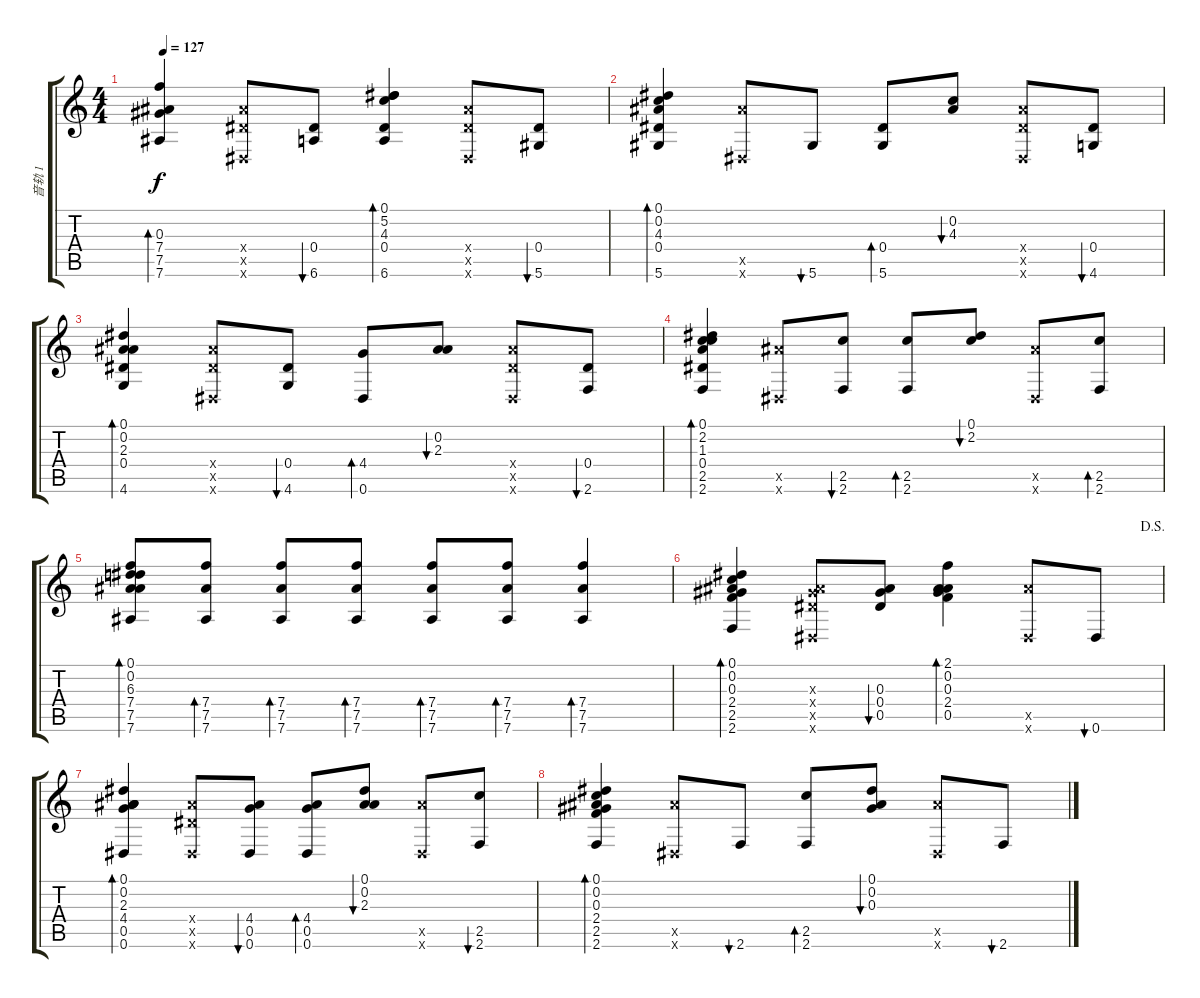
\track ("音轨 1" "音轨 1") {instrument acousticguitarsteel}
\staff {score tabs}
\tuning (Eb4 Bb3 Ab3 Eb3 Bb3 Eb2) {hide}
\ts (4 4)
\tempo 127
\clef g2
\ks c
(0.3 7.4 7.5 7.6).4{bd 60 dy f} (0.4{x} 0.5{x} 0.6{x}).8 (0.4 6.6).8{bu 60} (0.1 5.2 4.3 0.4 6.6).4{bd 60} (0.4{x} 0.5{x} 0.6{x}).8 (0.4 5.6).8{bu 60} |
(0.1 0.2 4.3 0.4 5.6).4{bd 60} (0.5{x} 0.6{x}).8 5.6.8{bu 60} (0.4 5.6).8{bd 60} (0.2 4.3).8{bu 60} (0.4{x} 0.5{x} 0.6{x}).8 (0.4 4.6).8{bu 60} |
(0.1 0.2 2.3 0.4 4.6).4{bd 60} (0.4{x} 0.5{x} 0.6{x}).8 (0.4 4.6).8{bu 60} (4.4 0.6).8{bd 60} (0.2 2.3).8{bu 60} (0.4{x} 0.5{x} 0.6{x}).8 (0.4 2.6).8{bu 60} |
(0.1 2.2 1.3 0.4 2.5 2.6).4{bd 60} (0.5{x} 0.6{x}).8 (2.5 2.6).8{bu 60} (2.5 2.6).8{bd 60} (0.1 2.2).8{bu 60} (0.5{x} 0.6{x}).8 (2.5 2.6).8{bd 60} |
(0.1 0.2 6.3 7.4 7.5 7.6).8{bd 60} (7.4 7.5 7.6).8{bd 60} (7.4 7.5 7.6).8{bd 60} (7.4 7.5 7.6).8{bd 60} (7.4 7.5 7.6).8{bd 60} (7.4 7.5 7.6).8{bd 60} (7.4 7.5 7.6).4{bd 60} |
\jump dalsegno
(0.1 0.2 0.3 2.4 2.5 2.6).4{bd 60} (0.3{x} 0.4{x} 0.5{x} 0.6{x}).8 (0.3 0.4 0.5).8{bu 60} (2.1 0.2 0.3 2.4 0.5).4{bd 60} (0.5{x} 0.6{x}).8 0.6.8{bu 60} |
(0.1 0.2 2.3 4.4 0.5 0.6).4{bd 60} (0.4{x} 0.5{x} 0.6{x}).8 (4.4 0.5 0.6).8{bu 60} (4.4 0.5 0.6).8{bd 60} (0.1 0.2 2.3).8{bu 60} (0.5{x} 0.6{x}).8 (2.5 2.6).8{bu 60} |
(0.1 0.2 0.3 2.4 2.5 2.6).4{bd 60} (0.5{x} 0.6{x}).8 2.6.8{bu 60} (2.5 2.6).8{bd 60} (0.1 0.2 0.3).8{bu 60} (0.5{x} 0.6{x}).8 2.6.8{bu 60}
